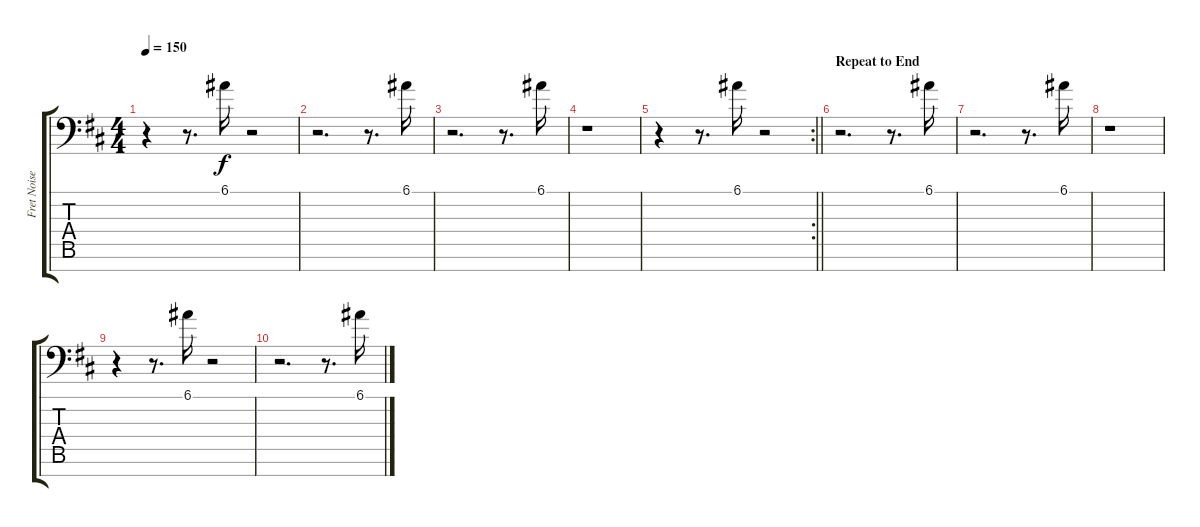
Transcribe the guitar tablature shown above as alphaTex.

\track ("Fret Noise/Reverse Cymbal" "Fret Noise") {instrument guitarfretnoise}
\staff {score tabs}
\tuning (E4 B3 G3 D3 A2 E2 C-1) {hide}
\ts (4 4)
\tempo 150
\clef f4
\ks d
r.4{dy f} r.8{d} 6.1.16{balance 8} r.2 |
r.2{d} r.8{d} 6.1.16{balance 2} |
r.2{d} r.8{d} 6.1.16{balance 14} |
r.1 |
\rc 2
\barLineRight lightlight
r.4 r.8{d} 6.1.16{balance 8} r.2 |
\section ("" "Repeat to End")
r.2{d} r.8{d} 6.1.16{balance 2} |
r.2{d} r.8{d} 6.1.16{balance 14} |
r.1 |
r.4 r.8{d} 6.1.16{balance 8} r.2 |
r.2{d} r.8{d} 6.1.16{balance 2}
